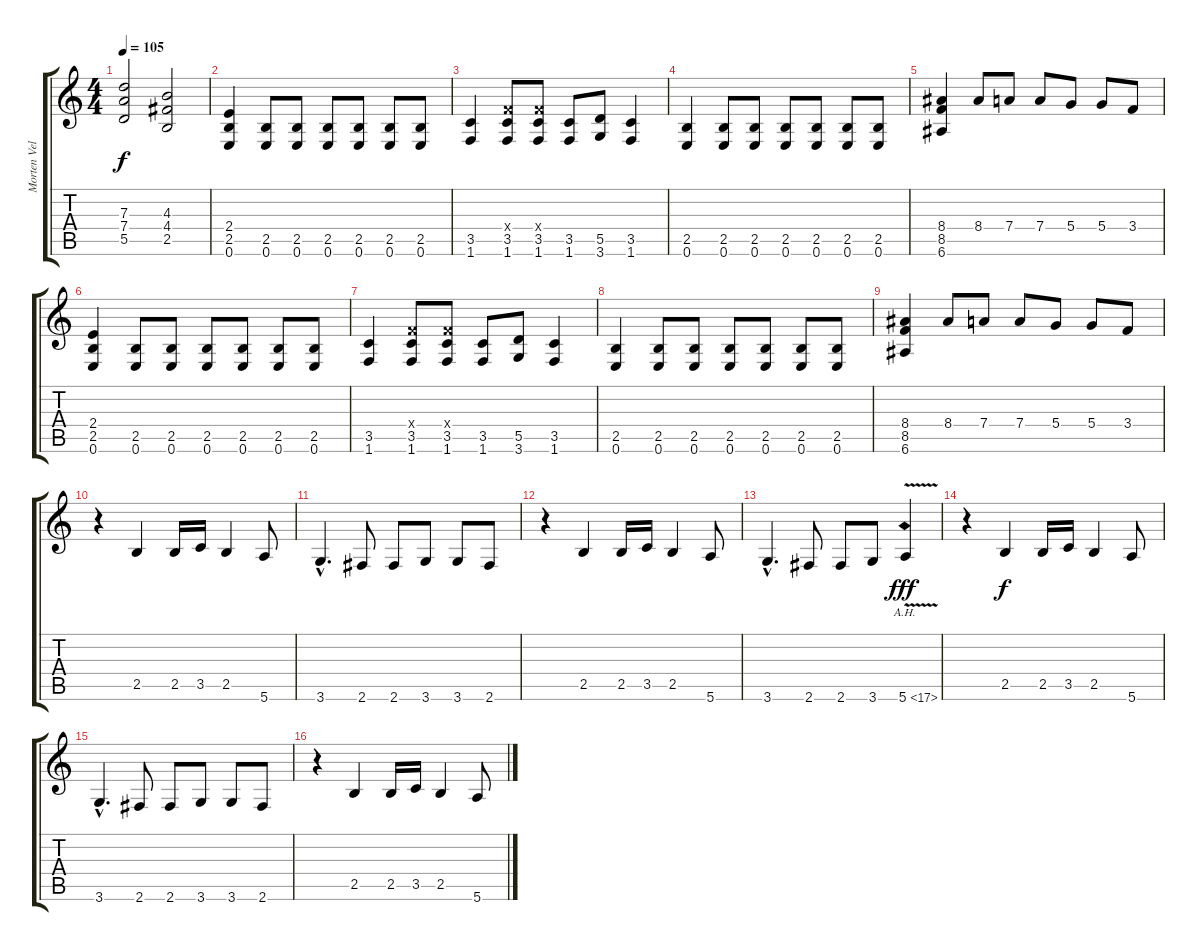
\track ("Morten Veland" "Morten Vel") {instrument acousticguitarsteel}
\staff {score tabs}
\tuning (E4 B3 G3 D3 A2 E2) {hide}
\ts (4 4)
\tempo 105
\clef g2
\ks c
(7.3 7.4 5.5).2{dy f} (4.3 4.4 2.5).2 |
(2.4 2.5 0.6).4{instrument distortionguitar} (2.5 0.6).8 (2.5 0.6).8 (2.5 0.6).8 (2.5 0.6).8 (2.5 0.6).8 (2.5 0.6).8 |
(3.5 1.6).4 (3.4{x} 3.5 1.6).8 (3.4{x} 3.5 1.6).8 (3.5 1.6).8 (5.5 3.6).8 (3.5 1.6).4 |
(2.5 0.6).4 (2.5 0.6).8 (2.5 0.6).8 (2.5 0.6).8 (2.5 0.6).8 (2.5 0.6).8 (2.5 0.6).8 |
(8.4 8.5 6.6).4 8.4.8 7.4.8 7.4.8 5.4.8 5.4.8 3.4.8 |
(2.4 2.5 0.6).4{instrument distortionguitar} (2.5 0.6).8 (2.5 0.6).8 (2.5 0.6).8 (2.5 0.6).8 (2.5 0.6).8 (2.5 0.6).8 |
(3.5 1.6).4 (3.4{x} 3.5 1.6).8 (3.4{x} 3.5 1.6).8 (3.5 1.6).8 (5.5 3.6).8 (3.5 1.6).4 |
(2.5 0.6).4 (2.5 0.6).8 (2.5 0.6).8 (2.5 0.6).8 (2.5 0.6).8 (2.5 0.6).8 (2.5 0.6).8 |
(8.4 8.5 6.6).4 8.4.8 7.4.8 7.4.8 5.4.8 5.4.8 3.4.8 |
r.4{instrument distortionguitar} 2.5.4 2.5.16 3.5.16 2.5.4 5.6.8 |
3.6{hac}.4{d} 2.6.8 2.6.8 3.6.8 3.6.8 2.6.8 |
r.4 2.5.4 2.5.16 3.5.16 2.5.4 5.6.8 |
3.6{hac}.4{d} 2.6.8 2.6.8 3.6.8 5.6{ah 12 v}.4{dy fff} |
r.4 2.5.4{dy f} 2.5.16 3.5.16 2.5.4 5.6.8 |
3.6{hac}.4{d} 2.6.8 2.6.8 3.6.8 3.6.8 2.6.8 |
r.4 2.5.4 2.5.16 3.5.16 2.5.4 5.6.8
